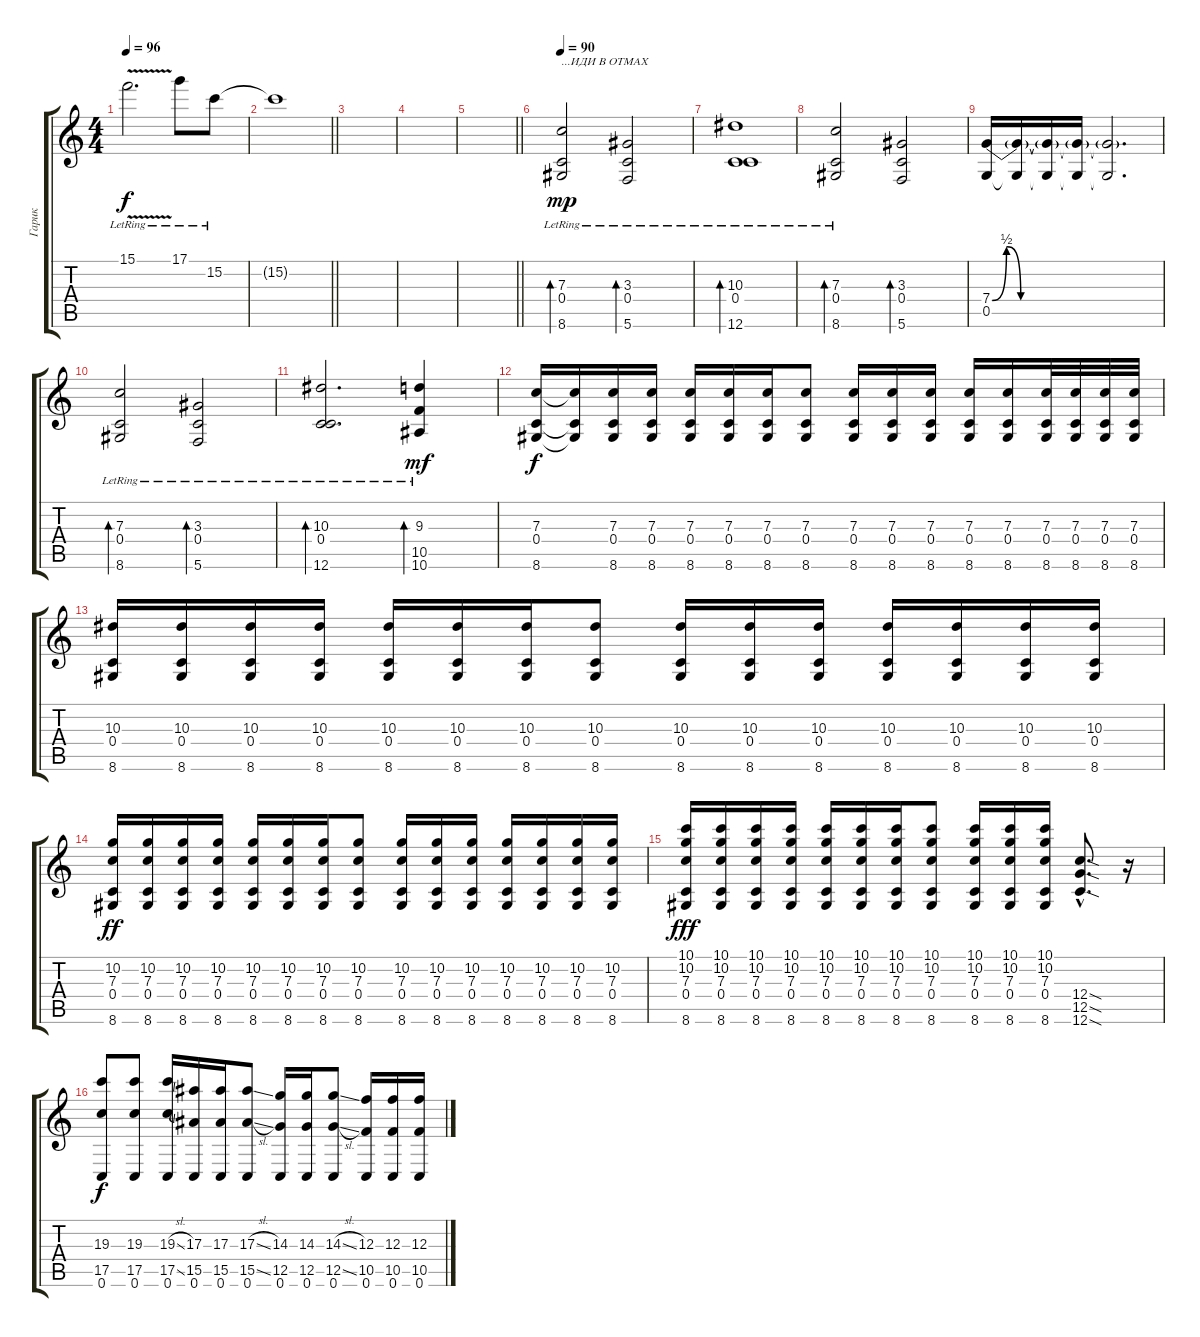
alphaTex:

\track ("Гарик" "Гарик") {instrument electricguitarclean}
\staff {score tabs}
\tuning (D4 A3 F3 C3 G2 C2) {hide}
\ts (4 4)
\tempo 96
\clef g2
\ks c
15.1{v lr}.2{d dy f} 17.1{lr}.8 15.2{lr}.8 |
\barLineRight lightlight
15.2{t}.1 |
|
|
\barLineRight lightlight
|
\tempo 90
(7.3{lr} 0.4{lr} 8.6{lr}).2{bd 240 txt "...ИДИ В ОТМАХ" dy mp} (3.3{lr} 0.4{lr} 5.6{lr}).2{bd 240} |
(10.3{lr} 0.4{lr} 12.6{lr}).1{bd 240} |
(7.3{lr} 0.4{lr} 8.6{lr}).2{bd 240} (3.3 0.4 5.6).2{bd 240} |
(7.4{be (custom 0 0 5 2 10 0 60 0)} 0.5).16 (7.4{t} 0.5{t}).16 (7.4{t} 0.5{t}).16 (7.4{t} 0.5{t}).16 (7.4{t} 0.5{t}).2{d} |
(7.3{lr} 0.4{lr} 8.6{lr}).2{bd 240} (3.3{lr} 0.4{lr} 5.6{lr}).2{bd 240} |
(10.3{lr} 0.4{lr} 12.6{lr}).2{d bd 240} (9.3{lr} 10.5 10.6{lr}).4{bd 60 dy mf} |
(7.3 0.4 8.6).16{dy f} (7.3{t} 0.4{t} 8.6{t}).16 (7.3 0.4 8.6).16 (7.3 0.4 8.6).16 (7.3 0.4 8.6).16 (7.3 0.4 8.6).16 (7.3 0.4 8.6).16 (7.3 0.4 8.6).8 (7.3 0.4 8.6).16 (7.3 0.4 8.6).16 (7.3 0.4 8.6).16 (7.3 0.4 8.6).16 (7.3 0.4 8.6).16 (7.3 0.4 8.6).32 (7.3 0.4 8.6).32 (7.3 0.4 8.6).32 (7.3 0.4 8.6).32 |
(10.3 0.4 8.6).16 (10.3 0.4 8.6).16 (10.3 0.4 8.6).16 (10.3 0.4 8.6).16 (10.3 0.4 8.6).16 (10.3 0.4 8.6).16 (10.3 0.4 8.6).16 (10.3 0.4 8.6).8 (10.3 0.4 8.6).16 (10.3 0.4 8.6).16 (10.3 0.4 8.6).16 (10.3 0.4 8.6).16 (10.3 0.4 8.6).16 (10.3 0.4 8.6).16 (10.3 0.4 8.6).16 |
(10.2 7.3 0.4 8.6).16{dy ff} (10.2 7.3 0.4 8.6).16 (10.2 7.3 0.4 8.6).16 (10.2 7.3 0.4 8.6).16 (10.2 7.3 0.4 8.6).16 (10.2 7.3 0.4 8.6).16 (10.2 7.3 0.4 8.6).16 (10.2 7.3 0.4 8.6).8 (10.2 7.3 0.4 8.6).16 (10.2 7.3 0.4 8.6).16 (10.2 7.3 0.4 8.6).16 (10.2 7.3 0.4 8.6).16 (10.2 7.3 0.4 8.6).16 (10.2 7.3 0.4 8.6).16 (10.2 7.3 0.4 8.6).16 |
(10.1 10.2 7.3 0.4 8.6).16{dy fff} (10.1 10.2 7.3 0.4 8.6).16 (10.1 10.2 7.3 0.4 8.6).16 (10.1 10.2 7.3 0.4 8.6).16 (10.1 10.2 7.3 0.4 8.6).16 (10.1 10.2 7.3 0.4 8.6).16 (10.1 10.2 7.3 0.4 8.6).16 (10.1 10.2 7.3 0.4 8.6).8 (10.1 10.2 7.3 0.4 8.6).16 (10.1 10.2 7.3 0.4 8.6).16 (10.1 10.2 7.3 0.4 8.6).16 (12.4{sod hac} 12.5{sod hac} 12.6{sod hac}).8{d instrument distortionguitar} r.16 |
(19.3 17.5 0.6).8{dy f} (19.3 17.5 0.6).8 (19.3{sl} 17.5{sl} 0.6).16 (17.3 15.5 0.6).16 (17.3 15.5 0.6).16 (17.3{sl} 15.5{sl} 0.6).8 (14.3 12.5 0.6).16 (14.3 12.5 0.6).16 (14.3{sl} 12.5{sl} 0.6).8 (12.3 10.5 0.6).16 (12.3 10.5 0.6).16 (12.3 10.5 0.6).16
